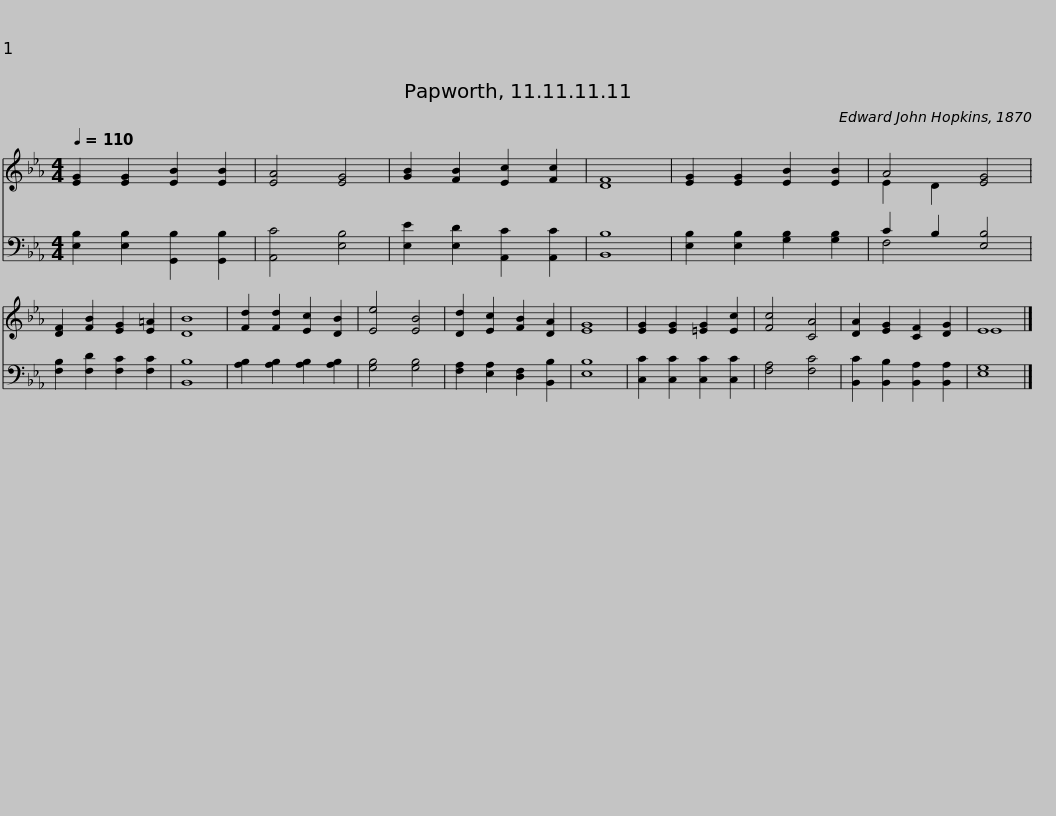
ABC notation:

X:1
%%score ( 1 2 ) ( 3 4 )
L:1/8
Q:1/4=110
M:4/4
I:linebreak $
K:Eb
V:1 treble
V:2 treble
V:3 bass
V:4 bass
V:1
 [EG]2 [EG]2 [EB]2 [EB]2 | [EA]4 [EG]4 | [GB]2 [FB]2 [Ec]2 [Fc]2 | [DF]8 | [EG]2 [EG]2 [EB]2 [EB]2 | %5
 A4 [EG]4 | [DF]2 [FB]2 [EG]2 [E=A]2 | [DB]8 | [Fd]2 [Fd]2 [Ec]2 [DB]2 | [Ee]4 [EB]4 |$ %10
 [Dd]2 [Ec]2 [FB]2 [DA]2 | [EG]8 | [EG]2 [EG]2 [=EG]2 [Ec]2 | [Fc]4 [CA]4 | [DA]2 [EG]2 [CF]2 [DG]2 | %15
 E8 |] %16
V:2
 x8 | x8 | x8 | x8 | x8 | %5
 E2 D2 x4 | x8 | x8 | x8 | x8 |$ %10
 x8 | x8 | x8 | x8 | x8 | %15
 E8 |] %16
V:3
 [E,B,]2 [E,B,]2 [G,,B,]2 [G,,B,]2 | [A,,C]4 [E,B,]4 | [E,E]2 [E,D]2 [A,,C]2 [A,,C]2 | [B,,B,]8 | [E,B,]2 [E,B,]2 [G,B,]2 [G,B,]2 | %5
 C2 B,2 [E,B,]4 | [F,B,]2 [F,D]2 [F,C]2 [F,C]2 | [B,,B,]8 | [A,B,]2 [A,B,]2 [A,B,]2 [A,B,]2 | [G,B,]4 [G,B,]4 |$ %10
 [F,A,]2 [E,A,]2 [D,F,]2 [B,,B,]2 | [E,B,]8 | [C,C]2 [C,C]2 [C,C]2 [C,C]2 | [F,A,]4 [F,C]4 | [B,,C]2 [B,,B,]2 [B,,A,]2 [B,,A,]2 | %15
 [E,G,]8 |] %16
V:4
 x8 | x8 | x8 | x8 | x8 | %5
 F,4 x4 | x8 | x8 | x8 | x8 |$ %10
 x8 | x8 | x8 | x8 | x8 | %15
 x8 |] %16
